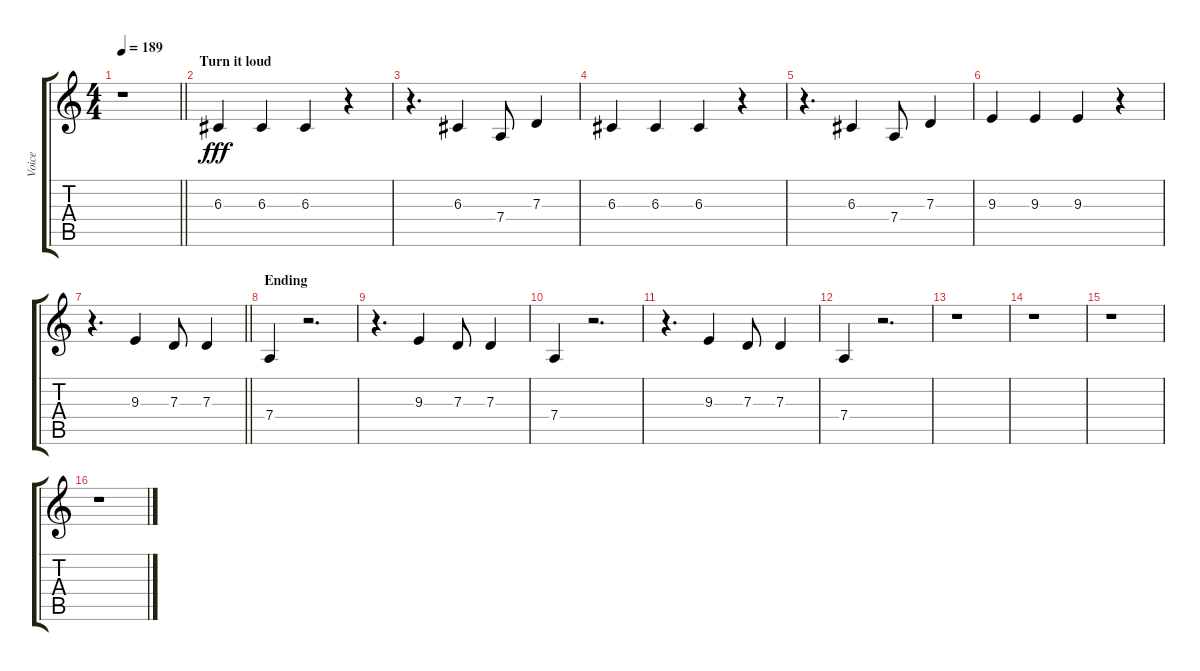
\track ("Voice" "Voice") {instrument lead6voice}
\staff {score tabs}
\tuning (E4 B3 G3 D3 A2 E2) {hide}
\ts (4 4)
\tempo 189
\clef g2
\barLineRight lightlight
\ks c
r.1{dy fff} |
\section ("" "Turn it loud")
6.3.4 6.3.4 6.3.4 r.4 |
r.4{d} 6.3.4 7.4.8 7.3.4 |
6.3.4 6.3.4 6.3.4 r.4 |
r.4{d} 6.3.4 7.4.8 7.3.4 |
9.3.4 9.3.4 9.3.4 r.4 |
\barLineRight lightlight
r.4{d} 9.3.4 7.3.8 7.3.4 |
\section ("" "Ending")
7.4.4 r.2{d} |
r.4{d} 9.3.4 7.3.8 7.3.4 |
7.4.4 r.2{d} |
r.4{d} 9.3.4 7.3.8 7.3.4 |
7.4.4 r.2{d} |
r.1 |
r.1 |
r.1 |
r.1
